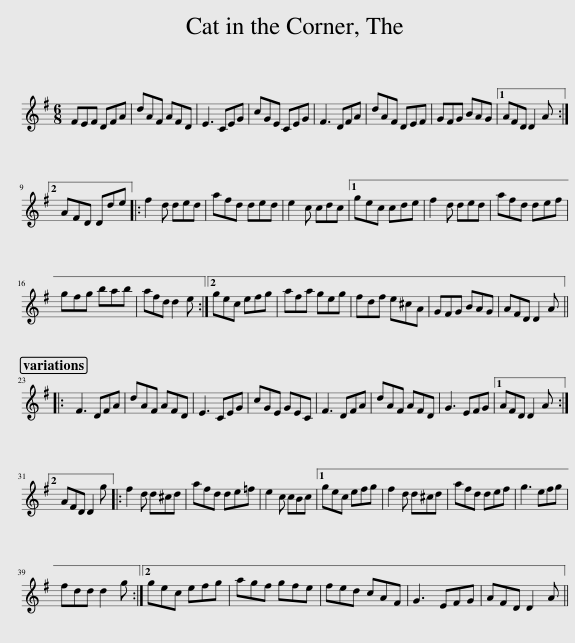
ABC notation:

X:1
L:1/8
M:6/8
I:linebreak $
K:G
V:1 treble
V:1
 FEF DFA | dAF AFD | E3 CEG | cGE CEG | F3 DFA | %5
 dAF DEF | GFG BAG |1 AFD D2 A :|2$ AFD Dde |: f2 d ded | %10
 afd ded | e2 c cdc |1 gec cde | f2 d ded | afd def |$ %15
 gfg bab | afd d2 e :|2 gec efg | afa geg | fdf e^cA | %20
 GFG BAG | AFD D2 A |:$ F3 DFA | dAF AFD | E3 CEG | %25
 cGE GEC | F3 DFA | dAF AFD | G3 EFG |1 AFD D2 A :|2$ %30
 AFD D2 g |: f2 d d^cd | afd de=f | e2 c cBc |1 gec efg | %35
 f2 d d^cd | afd def | g3 efg |$ fdd d2 g :|2 gec efg | %40
 agf gfe | fed cAF | G3 EFG | AFD D2 A || %44
